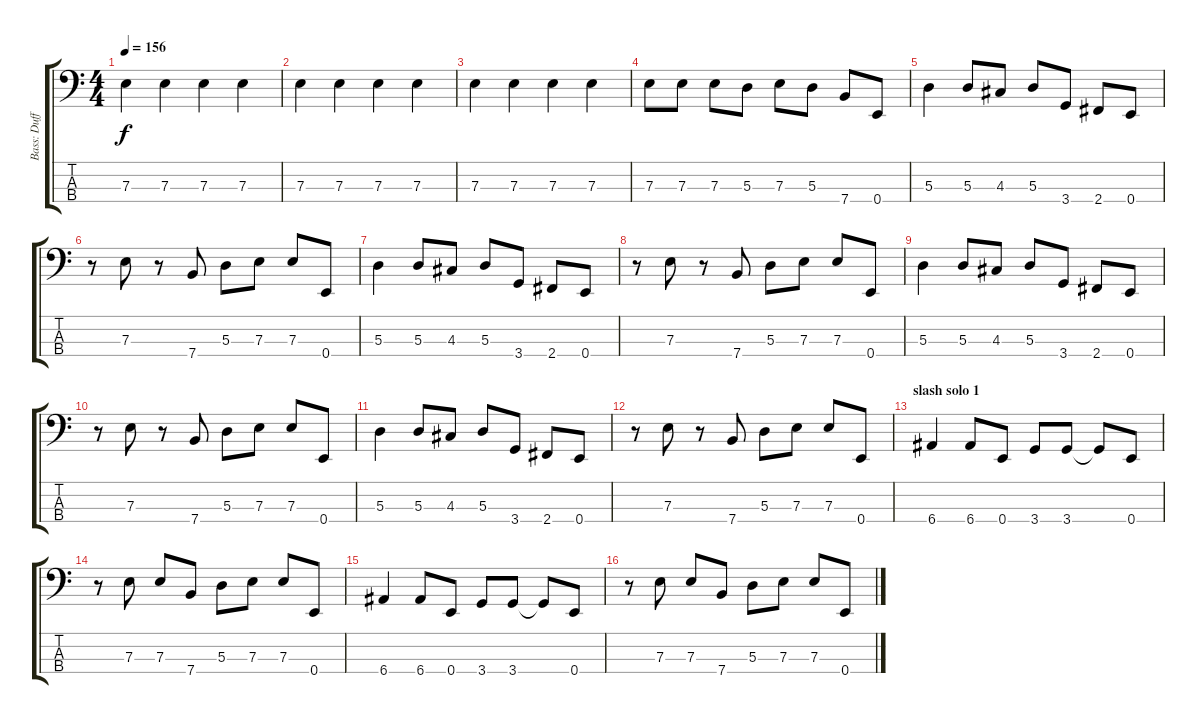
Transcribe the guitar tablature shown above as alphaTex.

\track ("Bass: Duff" "Bass: Duff") {instrument electricbassfinger}
\staff {score tabs}
\tuning (G2 D2 A1 E1) {hide}
\ts (4 4)
\tempo 156
\clef f4
\ks c
7.3.4{dy f} 7.3.4 7.3.4 7.3.4 |
7.3.4 7.3.4 7.3.4 7.3.4 |
7.3.4 7.3.4 7.3.4 7.3.4 |
7.3.8 7.3.8 7.3.8 5.3.8 7.3.8 5.3.8 7.4.8 0.4.8 |
5.3.4 5.3.8 4.3.8 5.3.8 3.4.8 2.4.8 0.4.8 |
r.8 7.3.8 r.8 7.4.8 5.3.8 7.3.8 7.3.8 0.4.8 |
5.3.4 5.3.8 4.3.8 5.3.8 3.4.8 2.4.8 0.4.8 |
r.8 7.3.8 r.8 7.4.8 5.3.8 7.3.8 7.3.8 0.4.8 |
5.3.4 5.3.8 4.3.8 5.3.8 3.4.8 2.4.8 0.4.8 |
r.8 7.3.8 r.8 7.4.8 5.3.8 7.3.8 7.3.8 0.4.8 |
5.3.4 5.3.8 4.3.8 5.3.8 3.4.8 2.4.8 0.4.8 |
r.8 7.3.8 r.8 7.4.8 5.3.8 7.3.8 7.3.8 0.4.8 |
\section ("" "slash solo 1")
6.4.4 6.4.8 0.4.8 3.4.8 3.4.8 3.4{t}.8 0.4.8 |
r.8 7.3.8 7.3.8 7.4.8 5.3.8 7.3.8 7.3.8 0.4.8 |
6.4.4 6.4.8 0.4.8 3.4.8 3.4.8 3.4{t}.8 0.4.8 |
r.8 7.3.8 7.3.8 7.4.8 5.3.8 7.3.8 7.3.8 0.4.8
